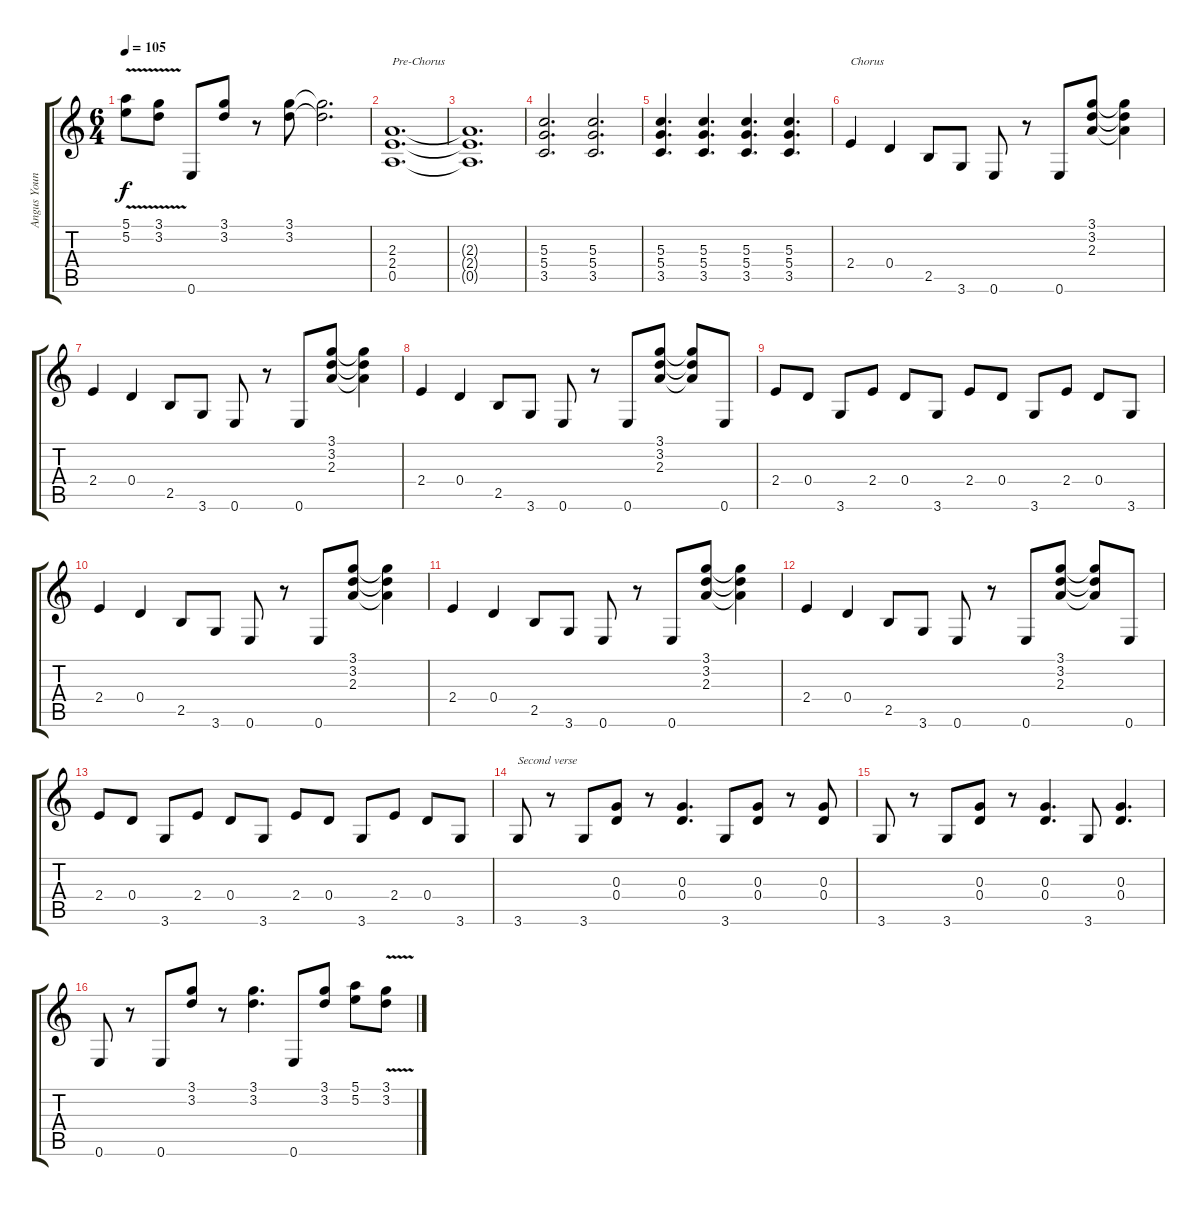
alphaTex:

\track ("Angus Young" "Angus Youn") {instrument distortionguitar}
\staff {score tabs}
\tuning (E4 B3 G3 D3 A2 E2) {hide}
\ts (6 4)
\tempo 105
\clef g2
\ks c
(5.1{v} 5.2{v}).8{dy f} (3.1{v} 3.2{v}).8 0.6.8 (3.1 3.2).8 r.8 (3.1 3.2).8 (3.1{t} 3.2{t}).2{d} |
(2.3 2.4 0.5).1{d txt "Pre-Chorus"} |
(2.3{t} 2.4{t} 0.5{t}).1{d} |
(5.3 5.4 3.5).2{d} (5.3 5.4 3.5).2{d} |
(5.3 5.4 3.5).4{d} (5.3 5.4 3.5).4{d} (5.3 5.4 3.5).4{d} (5.3 5.4 3.5).4{d} |
2.4.4{txt "Chorus"} 0.4.4 2.5.8 3.6.8 0.6.8 r.8 0.6.8 (3.1 3.2 2.3).8 (3.1{t} 3.2{t} 2.3{t}).4 |
2.4.4 0.4.4 2.5.8 3.6.8 0.6.8 r.8 0.6.8 (3.1 3.2 2.3).8 (3.1{t} 3.2{t} 2.3{t}).4 |
2.4.4 0.4.4 2.5.8 3.6.8 0.6.8 r.8 0.6.8 (3.1 3.2 2.3).8 (3.1{t} 3.2{t} 2.3{t}).8 0.6.8 |
2.4.8 0.4.8 3.6.8 2.4.8 0.4.8 3.6.8 2.4.8 0.4.8 3.6.8 2.4.8 0.4.8 3.6.8 |
2.4.4 0.4.4 2.5.8 3.6.8 0.6.8 r.8 0.6.8 (3.1 3.2 2.3).8 (3.1{t} 3.2{t} 2.3{t}).4 |
2.4.4 0.4.4 2.5.8 3.6.8 0.6.8 r.8 0.6.8 (3.1 3.2 2.3).8 (3.1{t} 3.2{t} 2.3{t}).4 |
2.4.4 0.4.4 2.5.8 3.6.8 0.6.8 r.8 0.6.8 (3.1 3.2 2.3).8 (3.1{t} 3.2{t} 2.3{t}).8 0.6.8 |
2.4.8 0.4.8 3.6.8 2.4.8 0.4.8 3.6.8 2.4.8 0.4.8 3.6.8 2.4.8 0.4.8 3.6.8 |
3.6.8{txt "Second verse"} r.8 3.6.8 (0.3 0.4).8 r.8 (0.3 0.4).4{d} 3.6.8 (0.3 0.4).8 r.8 (0.3 0.4).8 |
3.6.8 r.8 3.6.8 (0.3 0.4).8 r.8 (0.3 0.4).4{d} 3.6.8 (0.3 0.4).4{d} |
0.6.8 r.8 0.6.8 (3.1 3.2).8 r.8 (3.1 3.2).4{d} 0.6.8 (3.1 3.2).8 (5.1 5.2).8 (3.1{v} 3.2{v}).8
